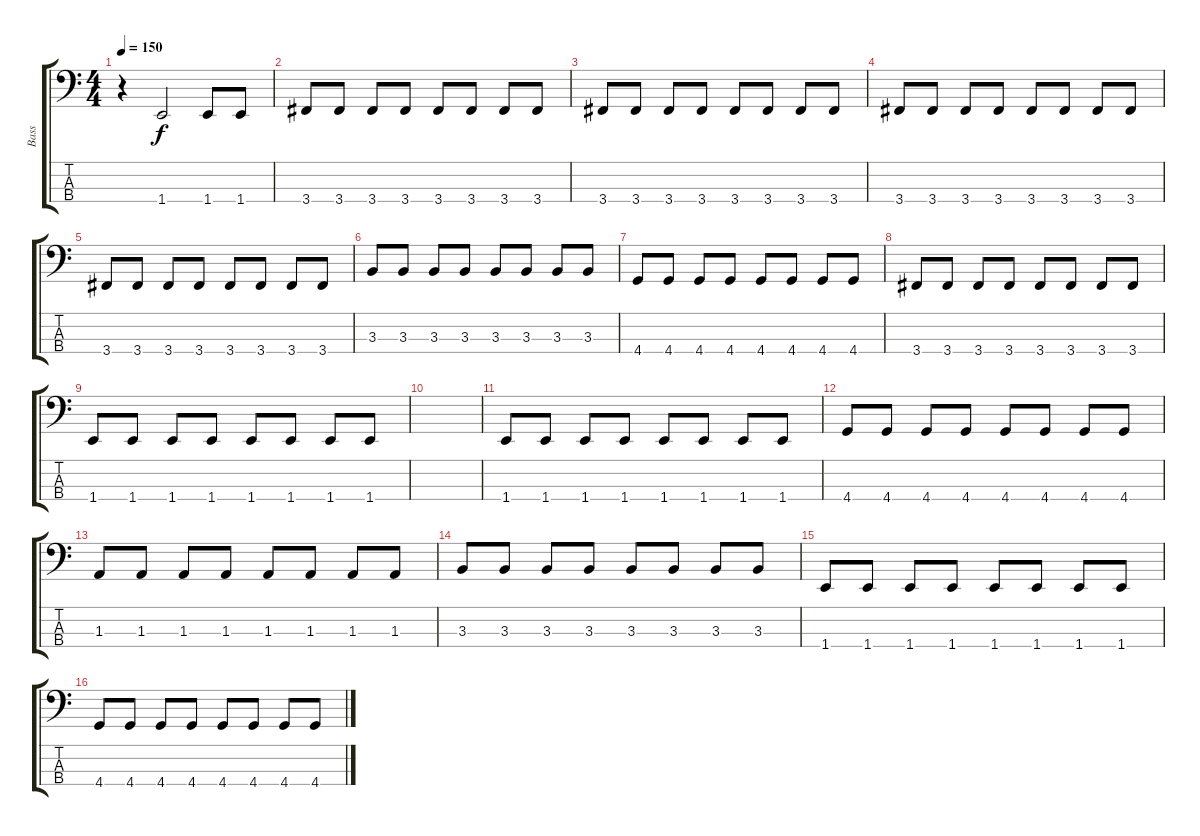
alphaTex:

\track ("Bass" "Bass") {instrument electricbassfinger}
\staff {score tabs}
\tuning (Gb2 Db2 Ab1 Eb1) {hide}
\ts (4 4)
\tempo 150
\clef f4
\ks c
r.4{dy f} 1.4.2 1.4.8 1.4.8 |
3.4.8 3.4.8 3.4.8 3.4.8 3.4.8 3.4.8 3.4.8 3.4.8 |
3.4.8 3.4.8 3.4.8 3.4.8 3.4.8 3.4.8 3.4.8 3.4.8 |
3.4.8 3.4.8 3.4.8 3.4.8 3.4.8 3.4.8 3.4.8 3.4.8 |
3.4.8 3.4.8 3.4.8 3.4.8 3.4.8 3.4.8 3.4.8 3.4.8 |
3.3.8 3.3.8 3.3.8 3.3.8 3.3.8 3.3.8 3.3.8 3.3.8 |
4.4.8 4.4.8 4.4.8 4.4.8 4.4.8 4.4.8 4.4.8 4.4.8 |
3.4.8 3.4.8 3.4.8 3.4.8 3.4.8 3.4.8 3.4.8 3.4.8 |
1.4.8 1.4.8 1.4.8 1.4.8 1.4.8 1.4.8 1.4.8 1.4.8 |
|
1.4.8 1.4.8 1.4.8 1.4.8 1.4.8 1.4.8 1.4.8 1.4.8 |
4.4.8 4.4.8 4.4.8 4.4.8 4.4.8 4.4.8 4.4.8 4.4.8 |
1.3.8 1.3.8 1.3.8 1.3.8 1.3.8 1.3.8 1.3.8 1.3.8 |
3.3.8 3.3.8 3.3.8 3.3.8 3.3.8 3.3.8 3.3.8 3.3.8 |
1.4.8 1.4.8 1.4.8 1.4.8 1.4.8 1.4.8 1.4.8 1.4.8 |
4.4.8 4.4.8 4.4.8 4.4.8 4.4.8 4.4.8 4.4.8 4.4.8
